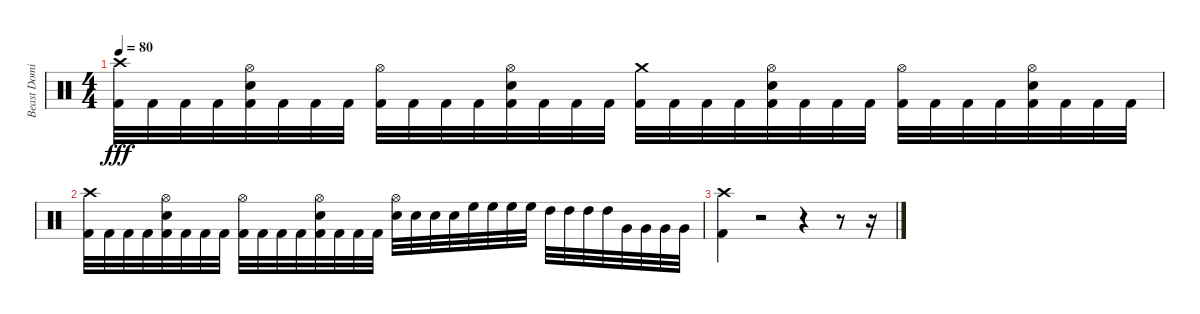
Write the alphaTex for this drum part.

\track ("Beast Dominator" "Beast Domi") {instrument percussion}
\staff {score}
\articulation defaults
\ts (4 4)
\tempo 80
\clef neutral
\ks c
("Crash high (hit)" "Kick (hit) 2").32{dy fff} "Kick (hit) 2".32 "Kick (hit) 2".32 "Kick (hit) 2".32 ("Hi-Hat (open)" "Snare (hit) 2" "Kick (hit) 2").32 "Kick (hit) 2".32 "Kick (hit) 2".32 "Kick (hit) 2".32 ("Hi-Hat (open)" "Kick (hit) 2").32 "Kick (hit) 2".32 "Kick (hit) 2".32 "Kick (hit) 2".32 ("Hi-Hat (open)" "Snare (hit) 2" "Kick (hit) 2").32 "Kick (hit) 2".32 "Kick (hit) 2".32 "Kick (hit) 2".32 ("Crash medium (hit)" "Kick (hit) 2").32 "Kick (hit) 2".32 "Kick (hit) 2".32 "Kick (hit) 2".32 ("Hi-Hat (open)" "Snare (hit) 2" "Kick (hit) 2").32 "Kick (hit) 2".32 "Kick (hit) 2".32 "Kick (hit) 2".32 ("Hi-Hat (open)" "Kick (hit) 2").32 "Kick (hit) 2".32 "Kick (hit) 2".32 "Kick (hit) 2".32 ("Hi-Hat (open)" "Snare (hit) 2" "Kick (hit) 2").32 "Kick (hit) 2".32 "Kick (hit) 2".32 "Kick (hit) 2".32 |
("Crash high (hit)" "Kick (hit) 2").32 "Kick (hit) 2".32 "Kick (hit) 2".32 "Kick (hit) 2".32 ("Hi-Hat (open)" "Snare (hit) 2" "Kick (hit) 2").32 "Kick (hit) 2".32 "Kick (hit) 2".32 "Kick (hit) 2".32 ("Hi-Hat (open)" "Kick (hit) 2").32 "Kick (hit) 2".32 "Kick (hit) 2".32 "Kick (hit) 2".32 ("Hi-Hat (open)" "Snare (hit) 2" "Kick (hit) 2").32 "Kick (hit) 2".32 "Kick (hit) 2".32 "Kick (hit) 2".32 ("Hi-Hat (open)" "Snare (hit) 2").32 "Snare (hit) 2".32 "Snare (hit) 2".32 "Snare (hit) 2".32 "High Floor Tom (hit)".32 "High Floor Tom (hit)".32 "High Floor Tom (hit)".32 "High Floor Tom (hit)".32 "High Tom (hit)".32 "High Tom (hit)".32 "High Tom (hit)".32 "High Tom (hit)".32 "Very Low Tom (hit)".32 "Very Low Tom (hit)".32 "Very Low Tom (hit)".32 "Very Low Tom (hit)".32 |
("Crash high (hit)" "Kick (hit) 2").4 r.2 r.4 r.8 r.16
